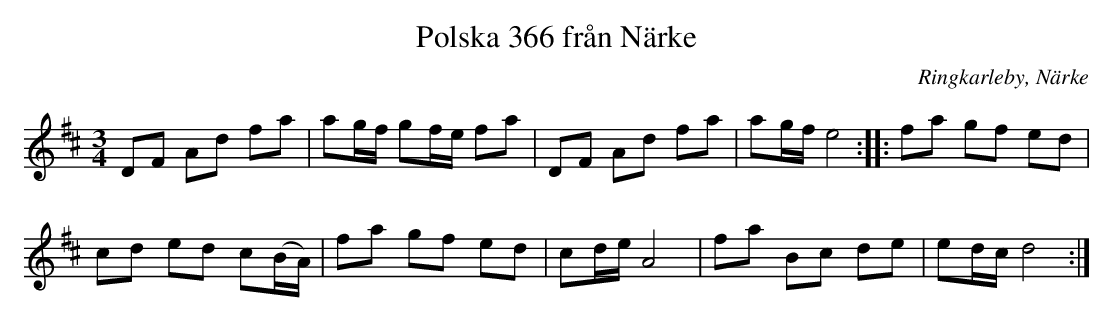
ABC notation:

X:1
T:Polska 366 från Närke
O:Ringkarleby, Närke
M:3/4
L:1/8
K:D
DF Ad fa | ag/f/ gf/e/ fa | DF Ad fa | ag/f/ e4 :: fa gf ed |
cd ed c(B/A/) | fa gf ed | cd/e/ A4 | fa Bc de | ed/c/ d4 :|
